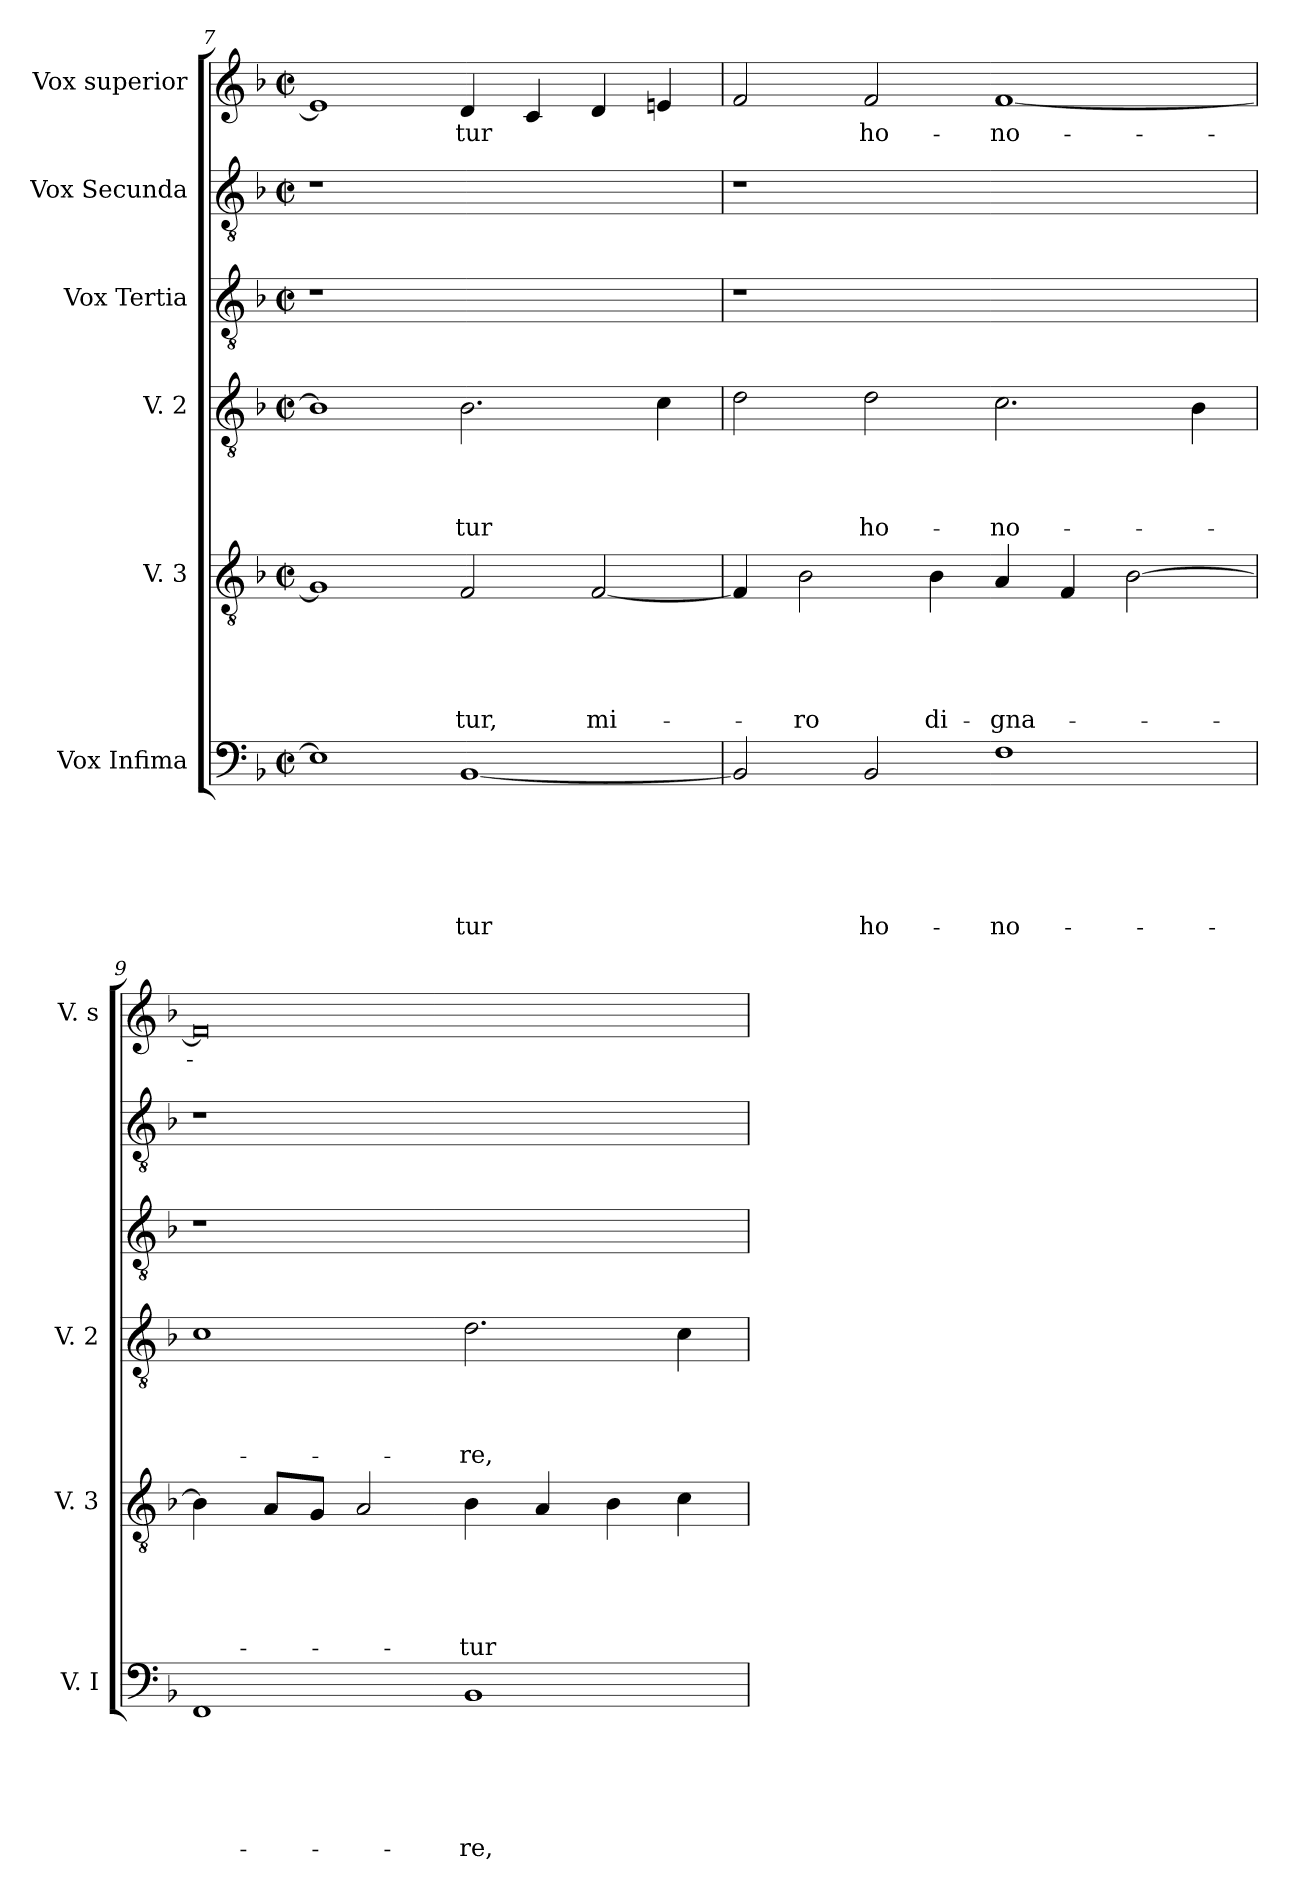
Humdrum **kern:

**kern	**text	**text	**text	**text	**text	**text	**kern	**text	**text	**text	**text	**text	**kern	**text	**text	**text	**text	**kern	**kern	**kern	**text
*part6	*part6	*part6	*part6	*part6	*part6	*part6	*part5	*part5	*part5	*part5	*part5	*part5	*part4	*part4	*part4	*part4	*part4	*part3	*part2	*part1	*part1
*staff6	*staff6	*staff6	*staff6	*staff6	*staff6	*staff6	*staff5	*staff5	*staff5	*staff5	*staff5	*staff5	*staff4	*staff4	*staff4	*staff4	*staff4	*staff3	*staff2	*staff1	*staff1
*I"Vox Infima	*	*	*	*	*	*	*I"V. 3	*	*	*	*	*	*I"V. 2	*	*	*	*	*I"Vox Tertia	*I"Vox Secunda	*I"Vox superior	*
*I'V. I	*	*	*	*	*	*	*I'V. 3	*	*	*	*	*	*I'V. 2	*	*	*	*	*	*	*I'V. s	*
*clefF4	*	*	*	*	*	*	*clefGv2	*	*	*	*	*	*clefGv2	*	*	*	*	*clefGv2	*clefGv2	*clefG2	*
*k[b-]	*	*	*	*	*	*	*k[b-]	*	*	*	*	*	*k[b-]	*	*	*	*	*k[b-]	*k[b-]	*k[b-]	*
*F:	*	*	*	*	*	*	*F:	*	*	*	*	*	*F:	*	*	*	*	*F:	*F:	*F:	*
*M2/2	*	*	*	*	*	*	*M2/2	*	*	*	*	*	*M2/2	*	*	*	*	*M2/2	*M2/2	*M2/2	*
*met(c|)	*	*	*	*	*	*	*met(c|)	*	*	*	*	*	*met(c|)	*	*	*	*	*met(c|)	*met(c|)	*met(c|)	*
=7	=7	=7	=7	=7	=7	=7	=7	=7	=7	=7	=7	=7	=7	=7	=7	=7	=7	=7	=7	=7	=7
1E-]	.	.	.	.	.	.	1G]	.	.	.	.	.	1B-]	.	.	.	.	1r	1r	1e-]	.
!	!	!	!	!	!	!LO:LY:b	!	!	!	!	!	!LO:LY:b	!	!	!	!	!LO:LY:b	!	!	!	!LO:LY:b
[<1BB-	.	.	.	.	.	-tur	2F/	.	.	.	.	-tur,	2.B-\	.	.	.	-tur	1ryy	1ryy	4d/	-tur
.	.	.	.	.	.	.	.	.	.	.	.	.	.	.	.	.	.	.	.	4c/	.
!	!	!	!	!	!	!	!	!	!	!	!	!LO:LY:b	!	!	!	!	!	!	!	!	!
.	.	.	.	.	.	.	[<2F/	.	.	.	.	mi-	.	.	.	.	.	.	.	4d/	.
.	.	.	.	.	.	.	.	.	.	.	.	.	4c\	.	.	.	.	.	.	4e/	.
=8	=8	=8	=8	=8	=8	=8	=8	=8	=8	=8	=8	=8	=8	=8	=8	=8	=8	=8	=8	=8	=8
2BB-/]	.	.	.	.	.	.	4F/]	.	.	.	.	.	2d\	.	.	.	.	1r	1r	2f/	.
!	!	!	!	!	!	!	!	!	!	!	!	!LO:LY:b	!	!	!	!	!	!	!	!	!
.	.	.	.	.	.	.	2B-\	.	.	.	.	-ro	.	.	.	.	.	.	.	.	.
!	!	!	!	!	!	!LO:LY:b	!	!	!	!	!	!	!	!	!	!	!LO:LY:b	!	!	!	!LO:LY:b
2BB-/	.	.	.	.	.	ho-	.	.	.	.	.	.	2d\	.	.	.	ho-	.	.	2f/	ho-
!	!	!	!	!	!	!	!	!	!	!	!	!LO:LY:b	!	!	!	!	!	!	!	!	!
.	.	.	.	.	.	.	4B-\	.	.	.	.	di-	.	.	.	.	.	.	.	.	.
!	!	!	!	!	!	!LO:LY:b	!	!	!	!	!	!LO:LY:b	!	!	!	!	!LO:LY:b	!	!	!	!LO:LY:b
1F	.	.	.	.	.	-no-	4A/	.	.	.	.	-gna-	2.c\	.	.	.	-no-	1ryy	1ryy	[<1f	-no-
.	.	.	.	.	.	.	4F/	.	.	.	.	.	.	.	.	.	.	.	.	.	.
.	.	.	.	.	.	.	[>2B-\	.	.	.	.	.	.	.	.	.	.	.	.	.	.
.	.	.	.	.	.	.	.	.	.	.	.	.	4B-\	.	.	.	.	.	.	.	.
=9	=9	=9	=9	=9	=9	=9	=9	=9	=9	=9	=9	=9	=9	=9	=9	=9	=9	=9	=9	=9	=9
1FF	.	.	.	.	.	.	4B-\]	.	.	.	.	.	1c	.	.	.	.	1r	1r	0f]	.
.	.	.	.	.	.	.	8A/L	.	.	.	.	.	.	.	.	.	.	.	.	.	.
.	.	.	.	.	.	.	8G/J	.	.	.	.	.	.	.	.	.	.	.	.	.	.
.	.	.	.	.	.	.	2A/	.	.	.	.	.	.	.	.	.	.	.	.	.	.
!	!	!	!	!	!	!LO:LY:b	!	!	!	!	!	!LO:LY:b	!	!	!	!	!LO:LY:b	!	!	!	!
1BB-	.	.	.	.	.	-re,	4B-\	.	.	.	.	-tur	2.d\	.	.	.	-re,	1ryy	1ryy	.	.
.	.	.	.	.	.	.	4A/	.	.	.	.	.	.	.	.	.	.	.	.	.	.
.	.	.	.	.	.	.	4B-\	.	.	.	.	.	.	.	.	.	.	.	.	.	.
.	.	.	.	.	.	.	4c\	.	.	.	.	.	4c\	.	.	.	.	.	.	.	.
=	=	=	=	=	=	=	=	=	=	=	=	=	=	=	=	=	=	=	=	=	=
*-	*-	*-	*-	*-	*-	*-	*-	*-	*-	*-	*-	*-	*-	*-	*-	*-	*-	*-	*-	*-	*-
